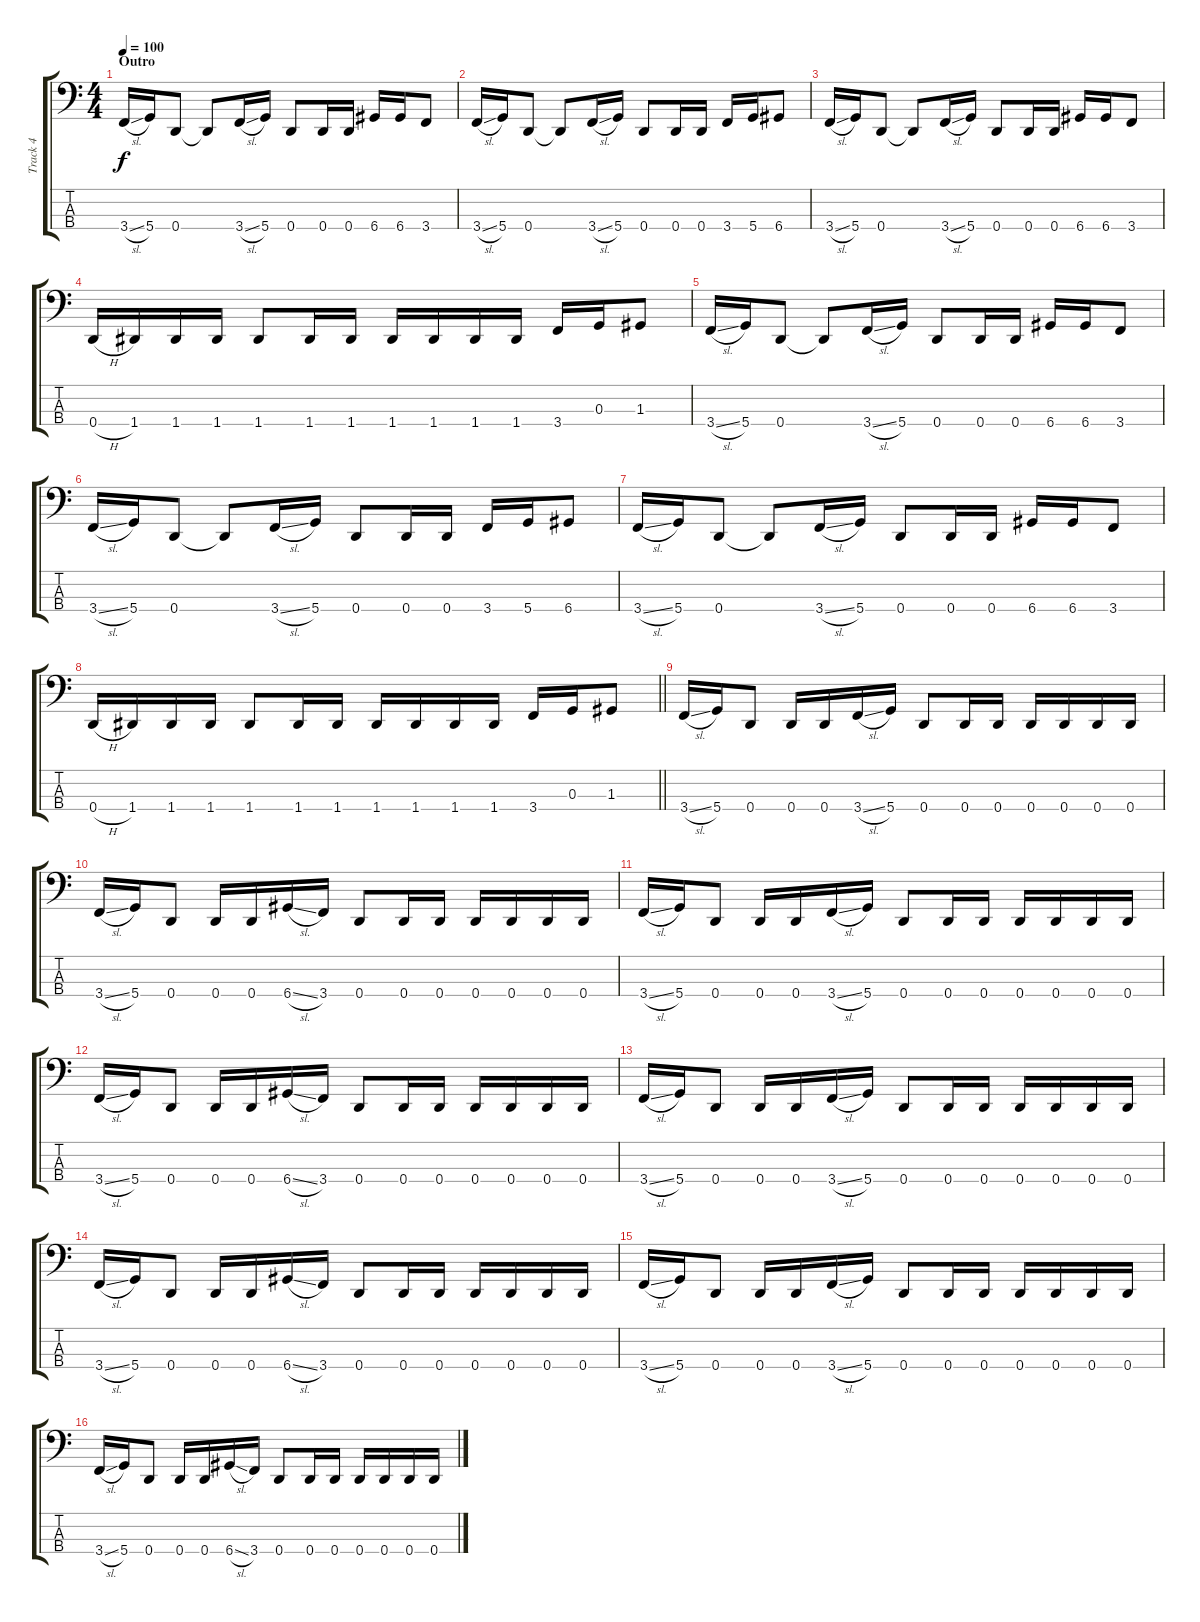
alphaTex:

\track ("Track 4" "Track 4") {instrument electricbasspick}
\staff {score tabs}
\tuning (F2 C2 G1 D1) {hide}
\ts (4 4)
\section ("" "Outro")
\tempo 100
\clef f4
\ks c
3.4{sl}.16{dy f} 5.4.16 0.4.8 0.4{t}.8 3.4{sl}.16 5.4.16 0.4.8 0.4.16 0.4.16 6.4.16 6.4.16 3.4.8 |
3.4{sl}.16 5.4.16 0.4.8 0.4{t}.8 3.4{sl}.16 5.4.16 0.4.8 0.4.16 0.4.16 3.4.16 5.4.16 6.4.8 |
3.4{sl}.16 5.4.16 0.4.8 0.4{t}.8 3.4{sl}.16 5.4.16 0.4.8 0.4.16 0.4.16 6.4.16 6.4.16 3.4.8 |
0.4{h}.16 1.4.16 1.4.16 1.4.16 1.4.8 1.4.16 1.4.16 1.4.16 1.4.16 1.4.16 1.4.16 3.4.16 0.3.16 1.3.8 |
3.4{sl}.16 5.4.16 0.4.8 0.4{t}.8 3.4{sl}.16 5.4.16 0.4.8 0.4.16 0.4.16 6.4.16 6.4.16 3.4.8 |
3.4{sl}.16 5.4.16 0.4.8 0.4{t}.8 3.4{sl}.16 5.4.16 0.4.8 0.4.16 0.4.16 3.4.16 5.4.16 6.4.8 |
3.4{sl}.16 5.4.16 0.4.8 0.4{t}.8 3.4{sl}.16 5.4.16 0.4.8 0.4.16 0.4.16 6.4.16 6.4.16 3.4.8 |
\barLineRight lightlight
0.4{h}.16 1.4.16 1.4.16 1.4.16 1.4.8 1.4.16 1.4.16 1.4.16 1.4.16 1.4.16 1.4.16 3.4.16 0.3.16 1.3.8 |
\section ("" "")
3.4{sl}.16 5.4.16 0.4.8 0.4.16 0.4.16 3.4{sl}.16 5.4.16 0.4.8 0.4.16 0.4.16 0.4.16 0.4.16 0.4.16 0.4.16 |
3.4{sl}.16 5.4.16 0.4.8 0.4.16 0.4.16 6.4{sl}.16 3.4.16 0.4.8 0.4.16 0.4.16 0.4.16 0.4.16 0.4.16 0.4.16 |
3.4{sl}.16 5.4.16 0.4.8 0.4.16 0.4.16 3.4{sl}.16 5.4.16 0.4.8 0.4.16 0.4.16 0.4.16 0.4.16 0.4.16 0.4.16 |
3.4{sl}.16 5.4.16 0.4.8 0.4.16 0.4.16 6.4{sl}.16 3.4.16 0.4.8 0.4.16 0.4.16 0.4.16 0.4.16 0.4.16 0.4.16 |
3.4{sl}.16 5.4.16 0.4.8 0.4.16 0.4.16 3.4{sl}.16 5.4.16 0.4.8 0.4.16 0.4.16 0.4.16 0.4.16 0.4.16 0.4.16 |
3.4{sl}.16 5.4.16 0.4.8 0.4.16 0.4.16 6.4{sl}.16 3.4.16 0.4.8 0.4.16 0.4.16 0.4.16 0.4.16 0.4.16 0.4.16 |
3.4{sl}.16 5.4.16 0.4.8 0.4.16 0.4.16 3.4{sl}.16 5.4.16 0.4.8 0.4.16 0.4.16 0.4.16 0.4.16 0.4.16 0.4.16 |
3.4{sl}.16 5.4.16 0.4.8 0.4.16 0.4.16 6.4{sl}.16 3.4.16 0.4.8 0.4.16 0.4.16 0.4.16 0.4.16 0.4.16 0.4.16
